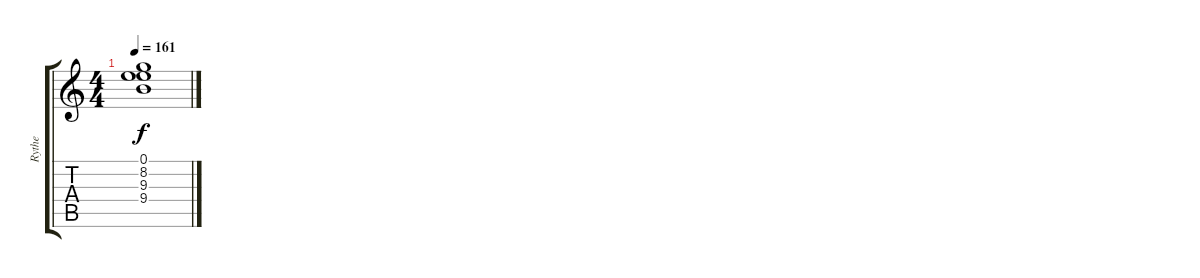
\track ("Rythe" "Rythe") {instrument acousticguitarsteel}
\staff {score tabs}
\tuning (E4 B3 G3 D3 A2 E2) {hide}
\ts (4 4)
\tempo 161
\clef g2
\ks c
(0.1{t} 8.2{t} 9.3{t} 9.4{t}).1{dy f}
